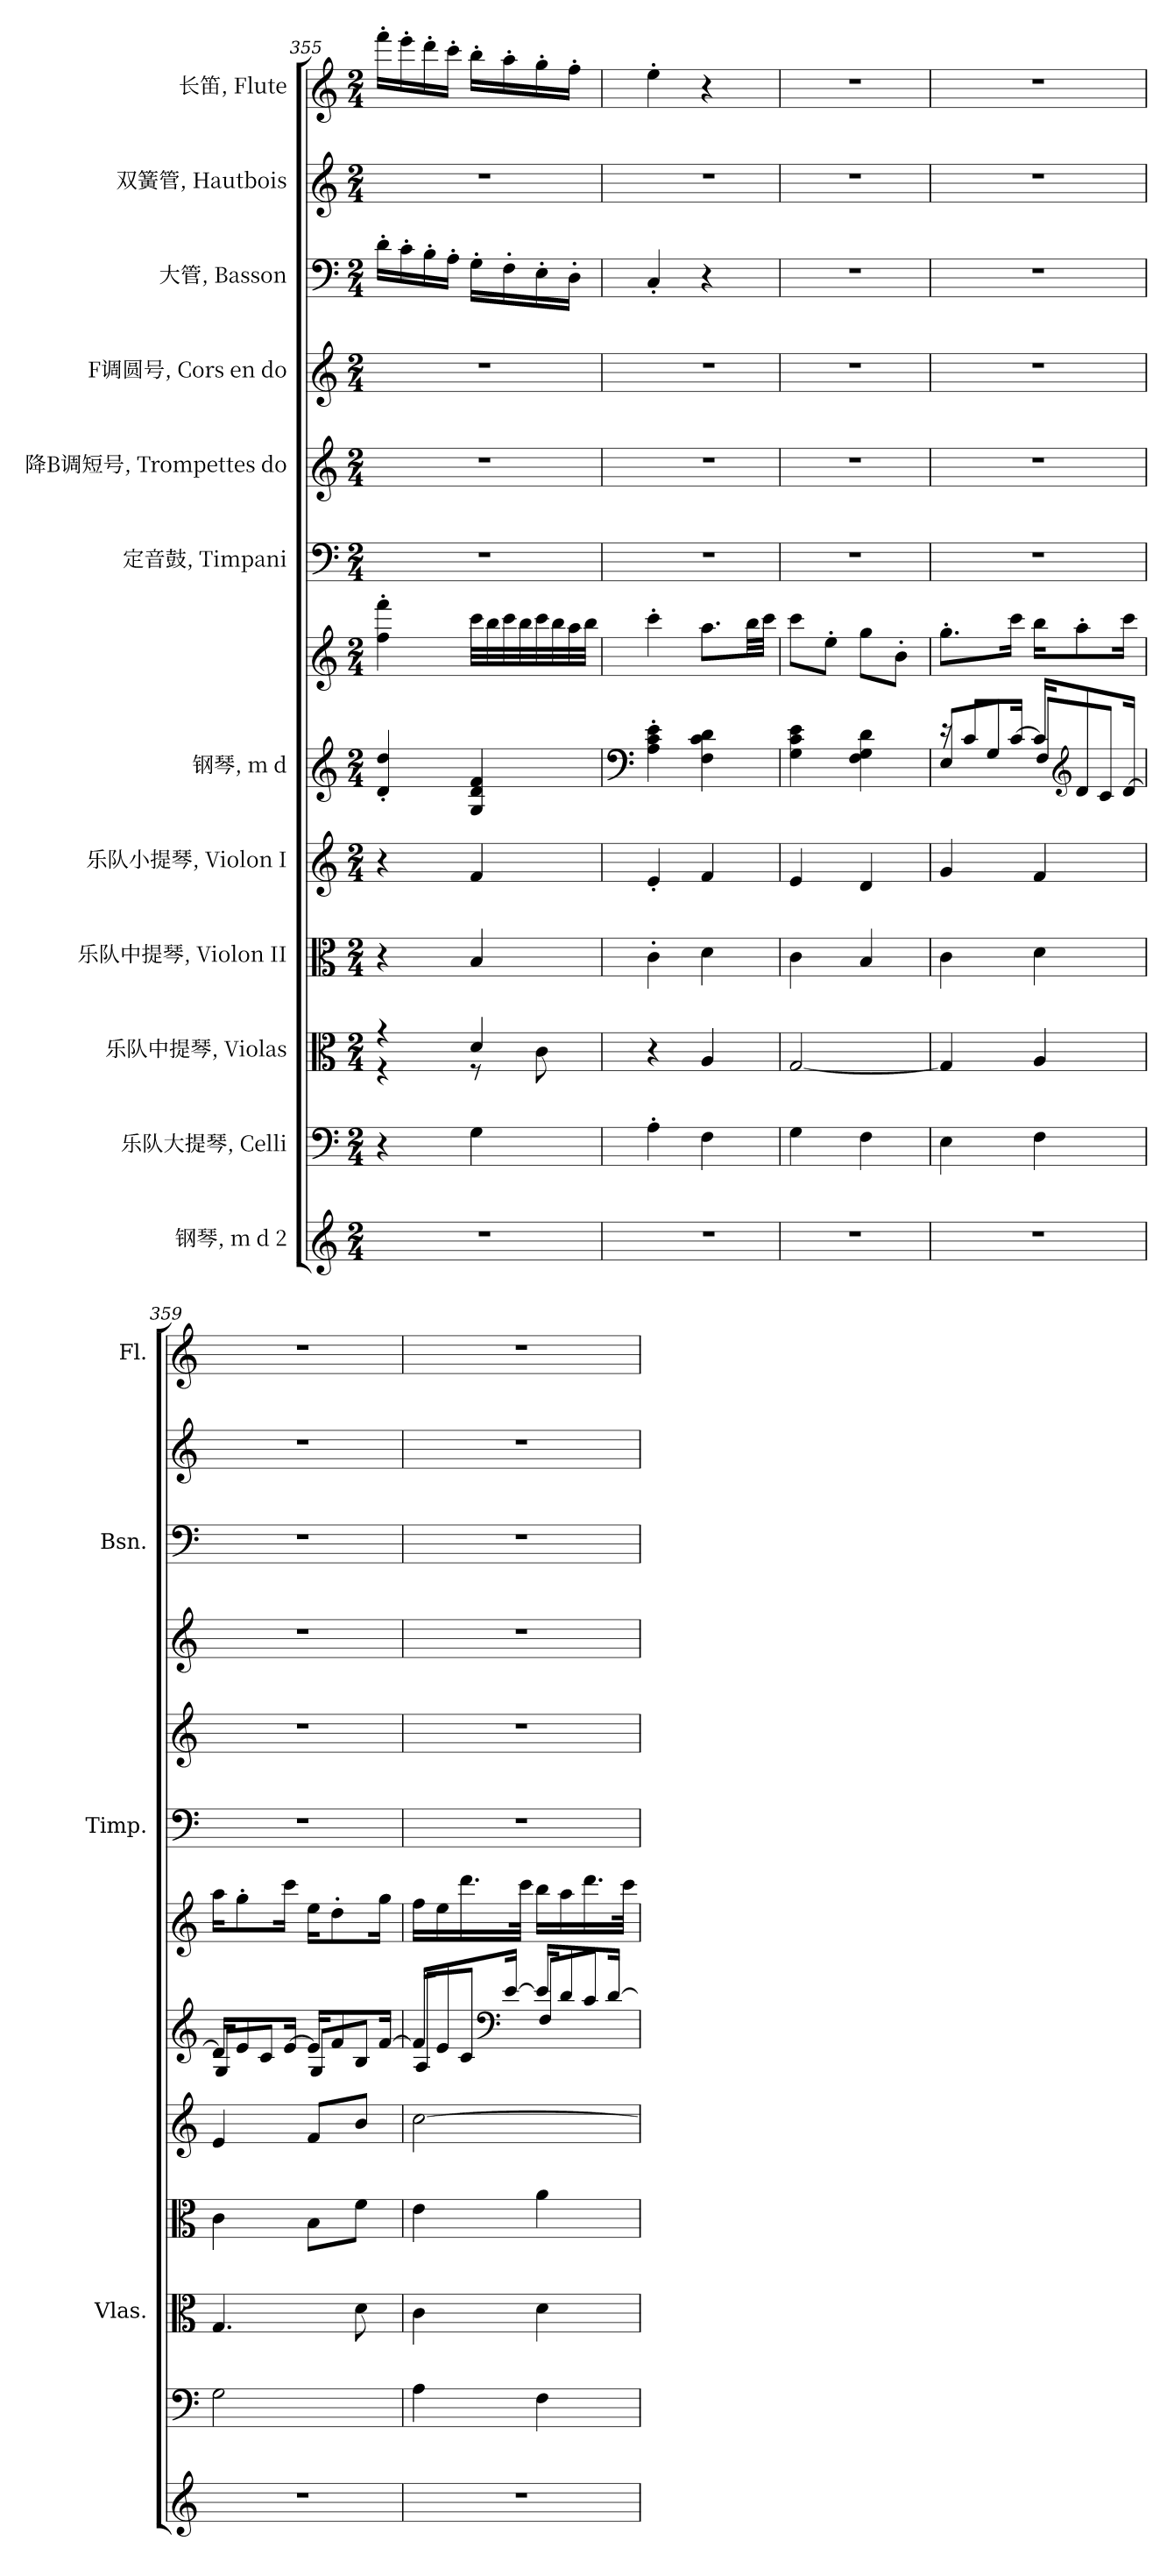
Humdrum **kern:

**kern	**kern	**kern	**kern	**kern	**kern	**kern	**kern	**kern	**kern	**kern	**kern	**kern
*part12	*part11	*part10	*part9	*part8	*part7	*part7	*part6	*part5	*part4	*part3	*part2	*part1
*staff13	*staff12	*staff11	*staff10	*staff9	*staff8	*staff7	*staff6	*staff5	*staff4	*staff3	*staff2	*staff1
*I"钢琴, m d 2	*I"乐队大提琴, Celli	*I"乐队中提琴, Violas	*I"乐队中提琴, Violon II	*I"乐队小提琴, Violon I	*I"钢琴, m d	*	*I"定音鼓, Timpani	*I"降B调短号, Trompettes do	*I"F调圆号, Cors en do	*I"大管, Basson	*I"双簧管, Hautbois	*I"长笛, Flute
*	*	*I'Vlas.	*	*	*	*	*I'Timp.	*	*	*I'Bsn.	*	*I'Fl.
*clefG2	*clefF4	*clefC3	*clefC3	*clefG2	*clefG2	*clefG2	*clefF4	*clefG2	*clefG2	*clefF4	*clefG2	*clefG2
*	*	*	*	*	*	*	*	*ITrd1c2	*ITrd4c7	*	*	*
*k[]	*k[]	*k[]	*k[]	*k[]	*k[]	*k[]	*k[]	*k[b-e-]	*k[b-]	*k[]	*k[]	*k[]
*M2/4	*M2/4	*M2/4	*M2/4	*M2/4	*M2/4	*M2/4	*M2/4	*M2/4	*M2/4	*M2/4	*M2/4	*M2/4
=355	=355	=355	=355	=355	=355	=355	=355	=355	=355	=355	=355	=355
*	*	*^	*	*	*	*	*	*	*	*	*	*
2r	4r	4r	4r	4r	4r	4d/' 4dd/'	4ff\' 4fff\'	2r	2r	2r	16d'\LL	2r	16fff'\LL
.	.	.	.	.	.	.	.	.	.	.	16c'\	.	16eee'\
.	.	.	.	.	.	.	.	.	.	.	16B'\	.	16ddd'\
.	.	.	.	.	.	.	.	.	.	.	16A'\JJ	.	16ccc'\JJ
.	4G\	4d/	8r	4B/	4f/	4G/ 4d/ 4f/	32ccc\LLL	.	.	.	16G'\LL	.	16bb'\LL
.	.	.	.	.	.	.	32bb\	.	.	.	.	.	.
.	.	.	.	.	.	.	32ccc\	.	.	.	16F'\	.	16aa'\
.	.	.	.	.	.	.	32bb\	.	.	.	.	.	.
.	.	.	8c\	.	.	.	32ccc\	.	.	.	16E'\	.	16gg'\
.	.	.	.	.	.	.	32bb\	.	.	.	.	.	.
.	.	.	.	.	.	.	32aa\	.	.	.	16D'\JJ	.	16ff'\JJ
.	.	.	.	.	.	.	32bb\JJJ	.	.	.	.	.	.
*	*	*v	*v	*	*	*	*	*	*	*	*	*	*
=356	=356	=356	=356	=356	=356	=356	=356	=356	=356	=356	=356	=356
*	*	*	*	*	*clefF4	*	*	*	*	*	*	*
2r	4A'\	4r	4c'\	4e'/	4A\' 4c\' 4e\'	4ccc'\	2r	2r	2r	4C'/	2r	4ee'\
.	4F\	4A/	4d\	4f/	4F\ 4c\ 4d\	8.aa\L	.	.	.	4r	.	4r
.	.	.	.	.	.	32bb\LL	.	.	.	.	.	.
.	.	.	.	.	.	32ccc\JJJ	.	.	.	.	.	.
!!LO:PB:g=z
=357	=357	=357	=357	=357	=357	=357	=357	=357	=357	=357	=357	=357
2r	4G\	[2G/	4c\	4e/	4G\ 4c\ 4e\	8ccc\L	2r	2r	2r	2r	2r	2r
.	.	.	.	.	.	8ee'\J	.	.	.	.	.	.
.	4F\	.	4B/	4d/	4F\ 4G\ 4d\	8gg\L	.	.	.	.	.	.
.	.	.	.	.	.	8b'\J	.	.	.	.	.	.
=358	=358	=358	=358	=358	=358	=358	=358	=358	=358	=358	=358	=358
*	*	*	*	*	*^	*	*	*	*	*	*	*
2r	4E\	4G/]	4c\	4g/	16r	8E/L	8.gg'\L	2r	2r	2r	2r	2r	2r
.	.	.	.	.	8c/L	.	.	.	.	.	.	.	.
.	.	.	.	.	.	8G/J	.	.	.	.	.	.	.
.	.	.	.	.	[16c/Jk	.	16ccc\Jk	.	.	.	.	.	.
.	4F\	4A/	4d\	4f/	16c/KL]	8F/L	16bb\KL	.	.	.	.	.	.
*	*	*	*	*	*clefG2	*	*	*	*	*	*	*	*
.	.	.	.	.	8d/	.	8aa'\	.	.	.	.	.	.
.	.	.	.	.	.	8c/J	.	.	.	.	.	.	.
.	.	.	.	.	[16d/Jk	.	16ccc\Jk	.	.	.	.	.	.
=359	=359	=359	=359	=359	=359	=359	=359	=359	=359	=359	=359	=359	=359
2r	2G\	4.G/	4c\	4e/	16d/KL]	8G/L	16aa\KL	2r	2r	2r	2r	2r	2r
.	.	.	.	.	8e/	.	8gg'\	.	.	.	.	.	.
.	.	.	.	.	.	8c/J	.	.	.	.	.	.	.
.	.	.	.	.	[16e/Jk	.	16ccc\Jk	.	.	.	.	.	.
.	.	.	8B\L	8f/L	16e/KL]	8G/L	16ee\KL	.	.	.	.	.	.
.	.	.	.	.	8f/	.	8dd'\	.	.	.	.	.	.
.	.	8d\	8f\J	8b/J	.	8B/J	.	.	.	.	.	.	.
.	.	.	.	.	[16f/Jk	.	16gg\Jk	.	.	.	.	.	.
=360	=360	=360	=360	=360	=360	=360	=360	=360	=360	=360	=360	=360	=360
2r	4A\	4c\	4e\	[2cc\	16f/KL]	8A/L	16ff\LL	2r	2r	2r	2r	2r	2r
.	.	.	.	.	8e/	.	16ee\	.	.	.	.	.	.
.	.	.	.	.	.	8c/J	16.ddd\	.	.	.	.	.	.
*	*	*	*	*	*clefF4	*	*	*	*	*	*	*	*
.	.	.	.	.	[16e/Jk	.	.	.	.	.	.	.	.
.	.	.	.	.	.	.	32ccc\JJk	.	.	.	.	.	.
.	4F\	4d\	4a\	.	16e/KL]	8F/L	16bb\LL	.	.	.	.	.	.
.	.	.	.	.	8d/	.	16aa\	.	.	.	.	.	.
.	.	.	.	.	.	8c/J	16.ddd\	.	.	.	.	.	.
.	.	.	.	.	[16d/Jk	.	.	.	.	.	.	.	.
.	.	.	.	.	.	.	32ccc\JJk	.	.	.	.	.	.
*	*	*	*	*	*v	*v	*	*	*	*	*	*	*
=	=	=	=	=	=	=	=	=	=	=	=	=
*-	*-	*-	*-	*-	*-	*-	*-	*-	*-	*-	*-	*-
